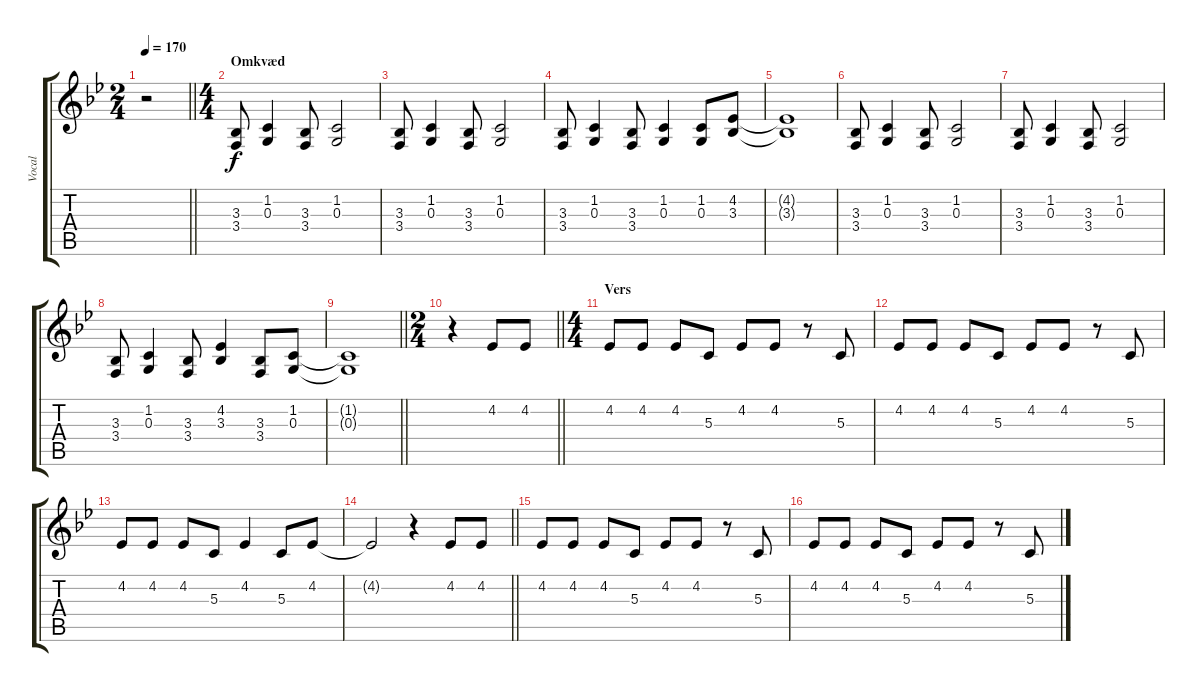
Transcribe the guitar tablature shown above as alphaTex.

\track ("Vocal" "Vocal") {instrument lead6voice}
\staff {score tabs}
\tuning (E4 B3 G3 D3 A2 E2) {hide}
\ts (2 4)
\tempo 170
\clef g2
\barLineRight lightlight
\ks bb
r.2{dy f} |
\ts (4 4)
\section ("" "Omkvæd")
(3.3 3.4).8 (1.2 0.3).4 (3.3 3.4).8 (1.2 0.3).2 |
(3.3 3.4).8 (1.2 0.3).4 (3.3 3.4).8 (1.2 0.3).2 |
(3.3 3.4).8 (1.2 0.3).4 (3.3 3.4).8 (1.2 0.3).4 (1.2 0.3).8 (4.2 3.3).8 |
(4.2{t} 3.3{t}).1 |
(3.3 3.4).8 (1.2 0.3).4 (3.3 3.4).8 (1.2 0.3).2 |
(3.3 3.4).8 (1.2 0.3).4 (3.3 3.4).8 (1.2 0.3).2 |
(3.3 3.4).8 (1.2 0.3).4 (3.3 3.4).8 (4.2 3.3).4 (3.3 3.4).8 (1.2 0.3).8 |
\barLineRight lightlight
(1.2{t} 0.3{t}).1 |
\ts (2 4)
\barLineRight lightlight
r.4 4.2.8 4.2.8 |
\ts (4 4)
\section ("" "Vers")
4.2.8 4.2.8 4.2.8 5.3.8 4.2.8 4.2.8 r.8 5.3.8 |
4.2.8 4.2.8 4.2.8 5.3.8 4.2.8 4.2.8 r.8 5.3.8 |
4.2.8 4.2.8 4.2.8 5.3.8 4.2.4 5.3.8 4.2.8 |
\barLineRight lightlight
4.2{t}.2 r.4 4.2.8 4.2.8 |
4.2.8 4.2.8 4.2.8 5.3.8 4.2.8 4.2.8 r.8 5.3.8 |
4.2.8 4.2.8 4.2.8 5.3.8 4.2.8 4.2.8 r.8 5.3.8
